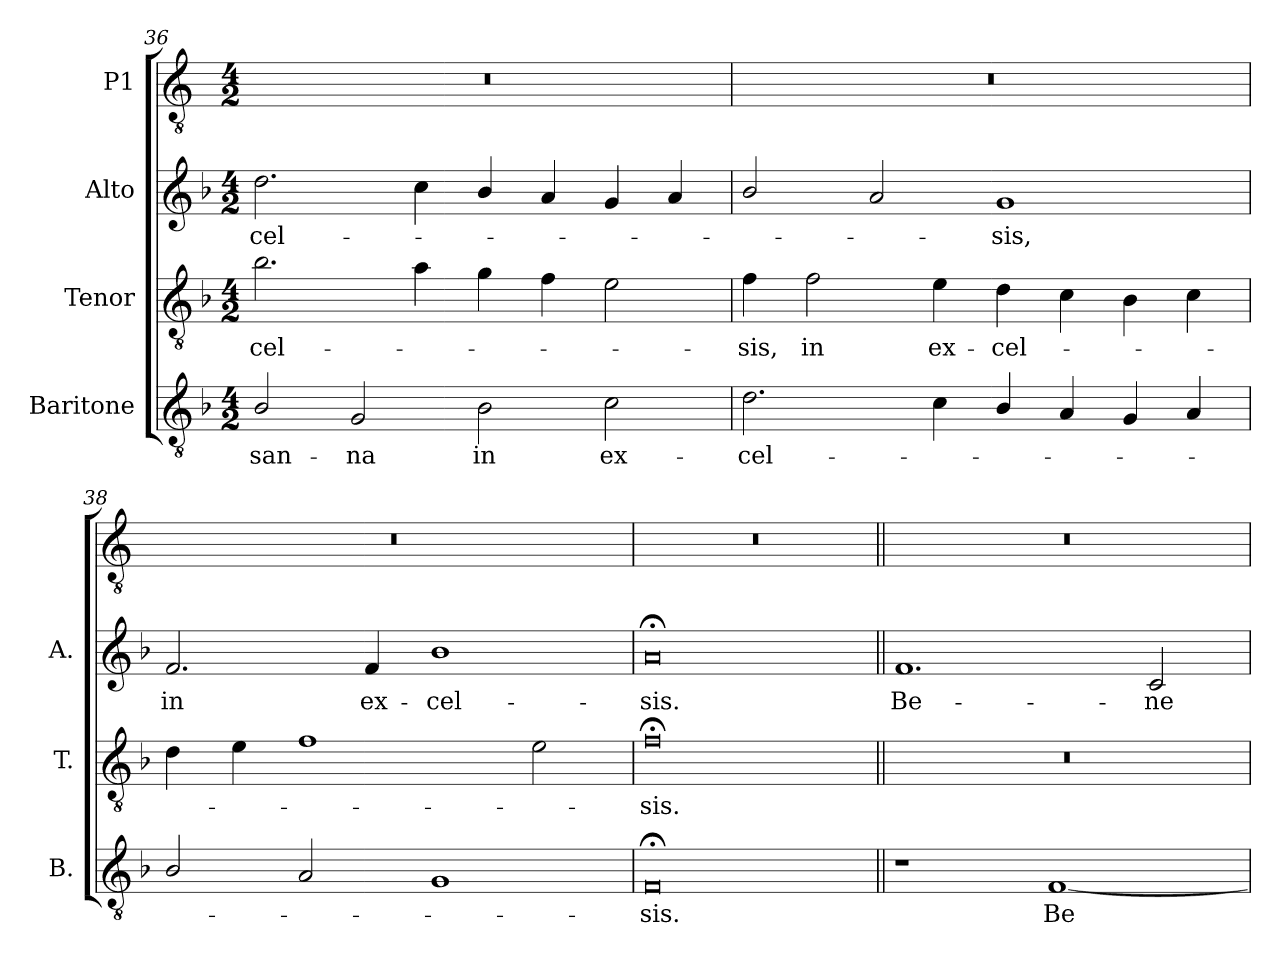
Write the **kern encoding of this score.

**kern	**text	**kern	**text	**kern	**text	**kern
*part4	*part4	*part3	*part3	*part2	*part2	*part1
*staff4	*staff4	*staff3	*staff3	*staff2	*staff2	*staff1
*I"Baritone	*	*I"Tenor	*	*I"Alto	*	*I"P1
*I'B.	*	*I'T.	*	*I'A.	*	*
*clefGv2	*	*clefGv2	*	*clefG2	*	*clefGv2
*ITrd7c12	*	*ITrd7c12	*	*	*	*ITrd7c12
*k[b-]	*	*k[b-]	*	*k[b-]	*	*k[]
*F:	*	*F:	*	*F:	*	*C:
*M4/2	*	*M4/2	*	*M4/2	*	*M4/2
=36	=36	=36	=36	=36	=36	=36
!	!LO:LY:b:color=#000000	!	!	!	!	!
!	!	!	!LO:LY:b:color=#000000	!	!	!
!	!	!	!	!	!LO:LY:b:color=#000000	!LO:N:vis=1
2BB-i/	-san-	2.B-i\	-cel-	2.ddi\	-cel-	0r
!	!LO:LY:b:color=#000000	!	!	!	!	!
2GGi/	-na	.	.	.	.	.
.	.	4Ai\	.	4cci\	.	.
!	!LO:LY:b:color=#000000	!	!	!	!	!
2BB-i\	in	4Gi\	.	4b-i/	.	.
.	.	4Fi\	.	4ai/	.	.
!	!LO:LY:b:color=#000000	!	!	!	!	!
2Ci\	ex-	2Ei\	.	4gi/	.	.
.	.	.	.	4ai/	.	.
=37	=37	=37	=37	=37	=37	=37
!	!LO:LY:b:color=#000000	!	!	!	!	!
!	!	!	!LO:LY:b:color=#000000	!	!	!LO:N:vis=1
2.Di\	-cel-	4Fi\	-sis,	2b-i/	.	0r
!	!	!	!LO:LY:b:color=#000000	!	!	!
.	.	2Fi\	in	.	.	.
.	.	.	.	2ai/	.	.
!	!	!	!LO:LY:b:color=#000000	!	!	!
4Ci\	.	4Ei\	ex-	.	.	.
!	!	!	!LO:LY:b:color=#000000	!	!	!
!	!	!	!	!	!LO:LY:b:color=#000000	!
4BB-i/	.	4Di\	-cel-	1gi	-sis,	.
4AAi/	.	4Ci\	.	.	.	.
4GGi/	.	4BB-i\	.	.	.	.
4AAi/	.	4Ci\	.	.	.	.
=38	=38	=38	=38	=38	=38	=38
!	!	!	!	!	!LO:LY:b:color=#000000	!LO:N:vis=1
2BB-i/	.	4Di\	.	2.fi/	in	0r
.	.	4Ei\	.	.	.	.
2AAi/	.	1Fi	.	.	.	.
!	!	!	!	!	!LO:LY:b:color=#000000	!
.	.	.	.	4fi/	ex-	.
!	!	!	!	!	!LO:LY:b:color=#000000	!
1GGi	.	.	.	1b-i	-cel-	.
.	.	2Ei\	.	.	.	.
=39	=39	=39	=39	=39	=39	=39
!	!LO:LY:b:color=#000000	!	!	!	!	!
!	!	!	!LO:LY:b:color=#000000	!	!	!
!	!	!	!	!	!LO:LY:b:color=#000000	!LO:N:vis=1
0FF;i	-sis.	0F;i	-sis.	0a;i	-sis.	0r
!!LO:LB:g=z
=40||	=40||	=40||	=40||	=40||	=40||	=40||
!	!	!LO:N:vis=1	!	!	!	!
!	!	!	!	!	!LO:LY:b:color=#000000	!LO:N:vis=1
1r	.	0r	.	1.fi	Be-	0r
!	!LO:LY:b:color=#000000	!	!	!	!	!
[1FFi	Be-	.	.	.	.	.
!	!	!	!	!	!LO:LY:b:color=#000000	!
.	.	.	.	2ci/	-ne-	.
=	=	=	=	=	=	=
*-	*-	*-	*-	*-	*-	*-
